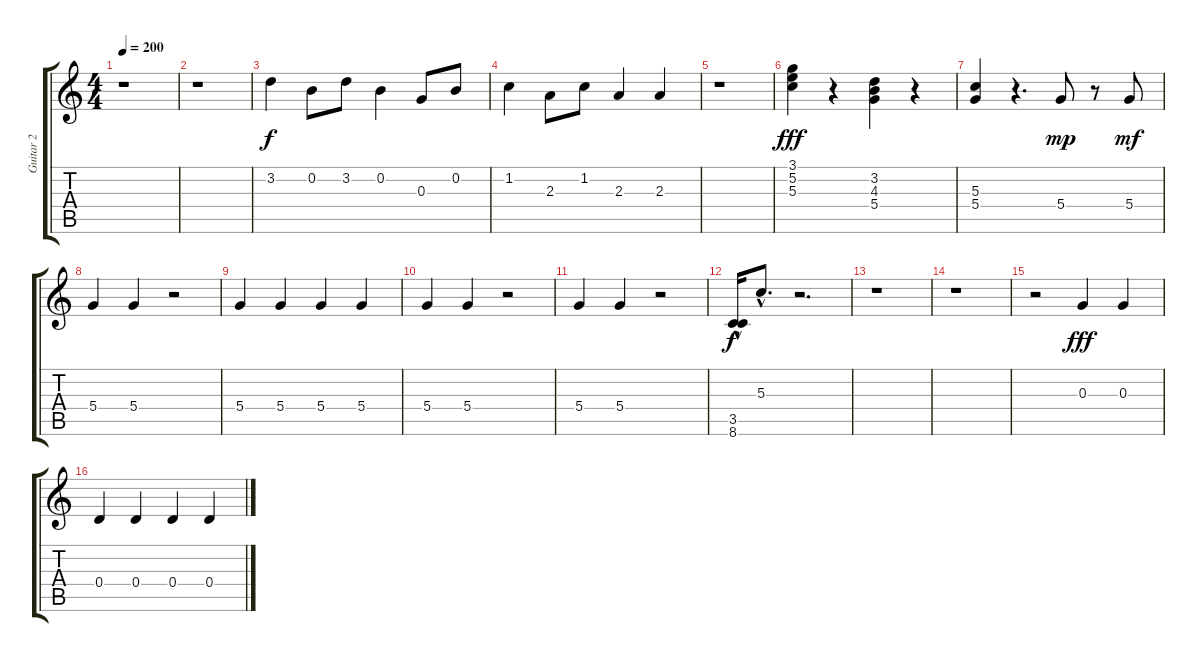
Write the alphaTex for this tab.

\track ("Guitar 2" "Guitar 2") {instrument acousticguitarnylon}
\staff {score tabs}
\tuning (E4 B3 G3 D3 A2 E2) {hide}
\ts (4 4)
\tempo 200
\clef g2
\ks c
r.1{dy fff} |
r.1 |
3.2.4{dy f} 0.2.8 3.2.8 0.2.4 0.3.8 0.2.8 |
1.2.4 2.3.8 1.2.8 2.3.4 2.3.4 |
r.1 |
(3.1 5.2 5.3).4{dy fff} r.4 (3.2 4.3 5.4).4 r.4 |
(5.3 5.4).4 r.4{d} 5.4.8{dy mp} r.8 5.4.8{dy mf} |
5.4.4 5.4.4 r.2 |
5.4.4 5.4.4 5.4.4 5.4.4 |
5.4.4 5.4.4 r.2 |
5.4.4 5.4.4 r.2 |
(3.5{hac} 8.6{hac}).16{dy f} 5.3{hac}.8{d} r.2{d} |
r.1 |
r.1 |
r.2 0.3.4{dy fff} 0.3.4 |
0.4.4 0.4.4 0.4.4 0.4.4
